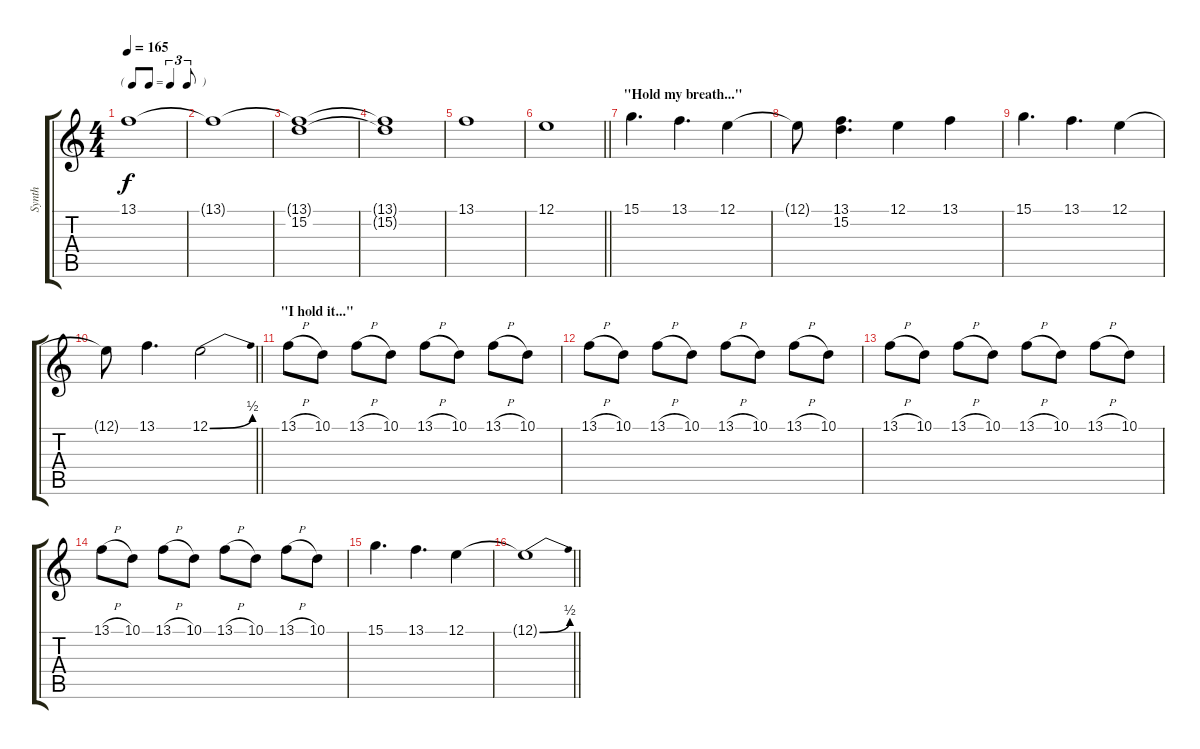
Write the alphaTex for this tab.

\track ("Synth" "Synth") {instrument synthstrings1}
\staff {score tabs}
\tuning (E4 B3 G3 D3 A2 D2) {hide}
\ts (4 4)
\tf triplet8th
\tempo 165
\clef g2
\ks c
13.1{t}.1{dy f} |
13.1{t}.1 |
(13.1{t} 15.2).1 |
(13.1{t} 15.2{t}).1 |
13.1.1 |
\barLineRight lightlight
12.1.1 |
\section ("" "\"Hold my breath...\"")
15.1.4{d volume 13} 13.1.4{d} 12.1.4 |
12.1{t}.8 (13.1 15.2).4{d} 12.1.4 13.1.4 |
15.1.4{d} 13.1.4{d} 12.1.4 |
\barLineRight lightlight
12.1{t}.8 13.1.4{d} 12.1{be (bend 0 0 60 2)}.2 |
\section ("" "\"I hold it...\"")
13.1{h}.8{instrument pad8sweep} 10.1.8 13.1{h}.8 10.1.8 13.1{h}.8 10.1.8 13.1{h}.8 10.1.8 |
13.1{h}.8 10.1.8 13.1{h}.8 10.1.8 13.1{h}.8 10.1.8 13.1{h}.8 10.1.8 |
13.1{h}.8 10.1.8 13.1{h}.8 10.1.8 13.1{h}.8 10.1.8 13.1{h}.8 10.1.8 |
13.1{h}.8 10.1.8 13.1{h}.8 10.1.8 13.1{h}.8 10.1.8 13.1{h}.8 10.1.8 |
15.1.4{d instrument synthstrings1} 13.1.4{d} 12.1.4 |
\barLineRight lightlight
12.1{be (bend 0 0 60 2) t}.1
